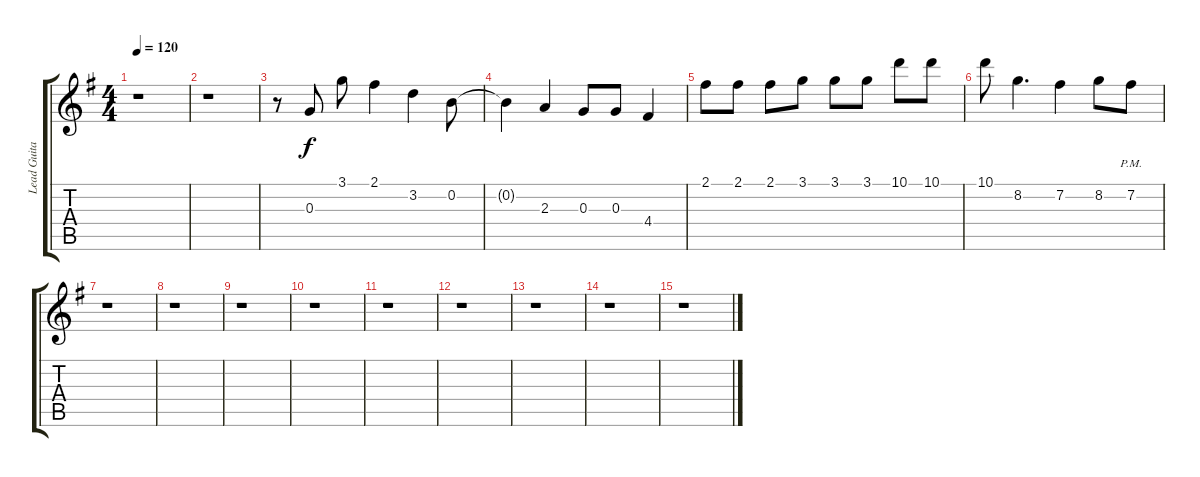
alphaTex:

\track ("Lead Guitar" "Lead Guita") {instrument electricguitarmuted}
\staff {score tabs}
\tuning (E4 B3 G3 D3 A2 E2) {hide}
\ts (4 4)
\tempo 120
\clef g2
\ks eminor
r.1{dy f} |
r.1 |
r.8 0.3.8 3.1.8 2.1.4 3.2.4 0.2.8 |
0.2{t}.4 2.3.4 0.3.8 0.3.8 4.4.4 |
2.1.8 2.1.8 2.1.8 3.1.8 3.1.8 3.1.8 10.1.8 10.1.8 |
10.1.8 8.2.4{d} 7.2.4 8.2.8 7.2{pm}.8 |
r.1 |
r.1 |
r.1 |
r.1 |
r.1 |
r.1 |
r.1 |
r.1 |
r.1
